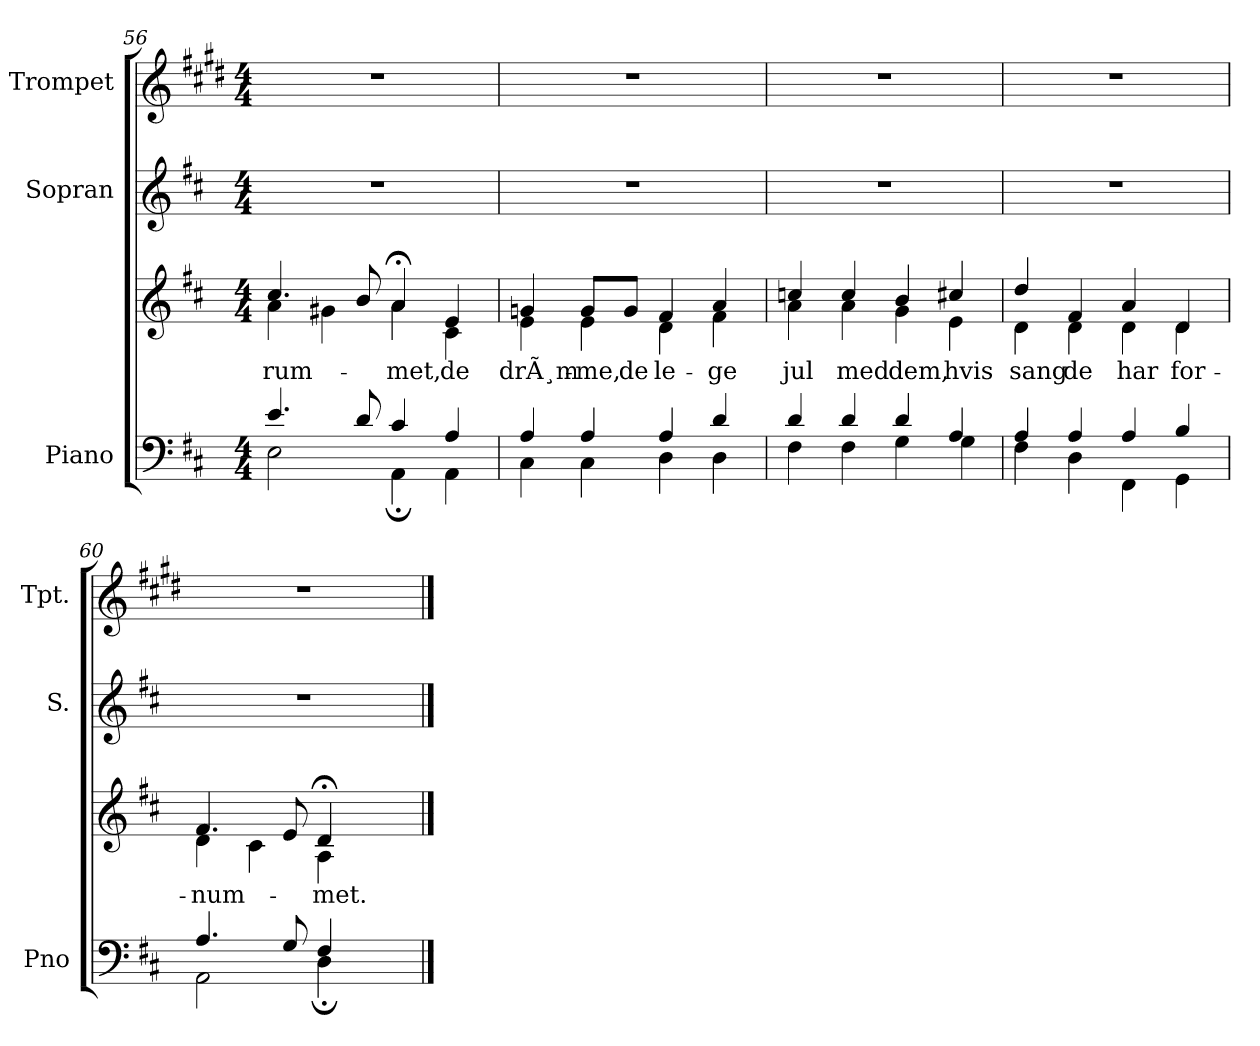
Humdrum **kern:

**kern	**kern	**text	**kern	**kern
*part3	*part3	*part3	*part2	*part1
*staff4	*staff3	*staff3	*staff2	*staff1
*I"Piano	*	*	*I"Sopran	*I"Trompet
*I'Pno	*	*	*I'S.	*I'Tpt.
*clefF4	*clefG2	*	*clefG2	*clefG2
*	*	*	*	*ITrd1c2
*k[f#c#]	*k[f#c#]	*	*k[f#c#]	*k[f#c#]
*M4/4	*M4/4	*	*M4/4	*M4/4
=56	=56	=56	=56	=56
*^	*	*	*	*
!	!	!	!LO:LY:b	!	!
*	*	*^	*	*	*
4.e/	2E\	4.cc#/	4a\	-rum-	1r	1r
.	.	.	4g#X\	.	.	.
8d/	.	8b/	.	.	.	.
!	!	!	!	!LO:LY:b	!	!
4c#/	4AA;\	4a;</	4a\	-met,	.	.
!	!	!	!	!LO:LY:b	!	!
4A/	4AA\	4e/	4c#\	de	.	.
!!LO:LB:g=z
=57	=57	=57	=57	=57	=57	=57
!	!	!	!	!LO:LY:b	!	!
4A/	4C#\	4gn/	4e\	drÃ¸m-	1r	1r
!	!	!	!	!LO:LY:b	!	!
4A/	4C#\	8g/L	4e\	-me,	.	.
!	!	!	!	!LO:LY:b	!	!
.	.	8g/J	.	de	.	.
!	!	!	!	!LO:LY:b	!	!
4A/	4D\	4f#/	4d\	le-	.	.
!	!	!	!	!LO:LY:b	!	!
4d/	4D\	4a/	4f#\	-ge	.	.
=58	=58	=58	=58	=58	=58	=58
!	!	!	!	!LO:LY:b	!	!
4d/	4F#\	4ccn/	4a\	jul	1r	1r
!	!	!	!	!LO:LY:b	!	!
4d/	4F#\	4cc/	4a\	med	.	.
!	!	!	!	!LO:LY:b	!	!
4d/	4G\	4b/	4g\	dem,	.	.
!	!	!	!	!LO:LY:b	!	!
4A/	4G\	4cc#X/	4e\	hvis	.	.
=59	=59	=59	=59	=59	=59	=59
!	!	!	!	!LO:LY:b	!	!
4A/	4F#\	4dd/	4d\	sang	1r	1r
!	!	!	!	!LO:LY:b	!	!
4A/	4D\	4f#/	4d\	de	.	.
!	!	!	!	!LO:LY:b	!	!
4A/	4FF#\	4a/	4d\	har	.	.
!	!	!	!	!LO:LY:b	!	!
4B/	4GG\	4d/	4d\	for-	.	.
=60	=60	=60	=60	=60	=60	=60
!	!	!	!	!LO:LY:b	!	!
4.A/	2AA\	4.f#/	4d\	-num-	1r	1r
.	.	.	4c#\	.	.	.
8G/	.	8e/	.	.	.	.
!	!	!	!	!LO:LY:b	!	!
4F#/	4D;\	4d;</	4A\	-met.	.	.
4ryy	4ryy	4ryy	4ryy	.	.	.
*v	*v	*	*	*	*	*
*	*v	*v	*	*	*
==	==	==	==	==
*-	*-	*-	*-	*-
